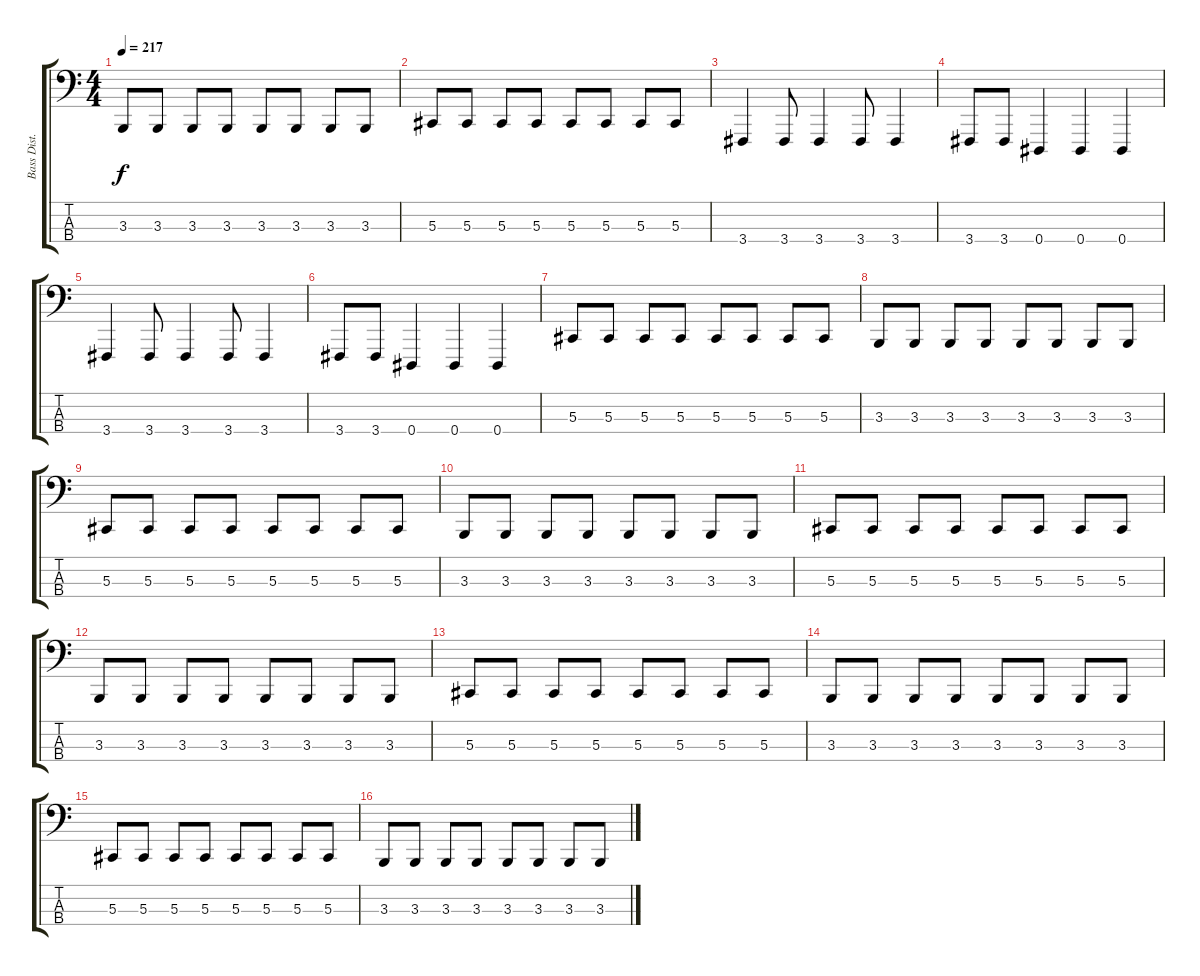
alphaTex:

\track ("Bass Dist." "Bass Dist.") {instrument lead8bassandlead}
\staff {score tabs}
\tuning (Gb2 Db2 Ab1 Eb1) {hide}
\ts (4 4)
\tempo 217
\clef f4
\ks c
3.3.8{dy f} 3.3.8 3.3.8 3.3.8 3.3.8 3.3.8 3.3.8 3.3.8 |
5.3.8 5.3.8 5.3.8 5.3.8 5.3.8 5.3.8 5.3.8 5.3.8 |
3.4.4 3.4.8 3.4.4 3.4.8 3.4.4 |
3.4.8 3.4.8 0.4.4 0.4.4 0.4.4 |
3.4.4 3.4.8 3.4.4 3.4.8 3.4.4 |
3.4.8 3.4.8 0.4.4 0.4.4 0.4.4 |
5.3.8 5.3.8 5.3.8 5.3.8 5.3.8 5.3.8 5.3.8 5.3.8 |
3.3.8 3.3.8 3.3.8 3.3.8 3.3.8 3.3.8 3.3.8 3.3.8 |
5.3.8 5.3.8 5.3.8 5.3.8 5.3.8 5.3.8 5.3.8 5.3.8 |
3.3.8 3.3.8 3.3.8 3.3.8 3.3.8 3.3.8 3.3.8 3.3.8 |
5.3.8 5.3.8 5.3.8 5.3.8 5.3.8 5.3.8 5.3.8 5.3.8 |
3.3.8 3.3.8 3.3.8 3.3.8 3.3.8 3.3.8 3.3.8 3.3.8 |
5.3.8 5.3.8 5.3.8 5.3.8 5.3.8 5.3.8 5.3.8 5.3.8 |
3.3.8 3.3.8 3.3.8 3.3.8 3.3.8 3.3.8 3.3.8 3.3.8 |
5.3.8 5.3.8 5.3.8 5.3.8 5.3.8 5.3.8 5.3.8 5.3.8 |
3.3.8 3.3.8 3.3.8 3.3.8 3.3.8 3.3.8 3.3.8 3.3.8
